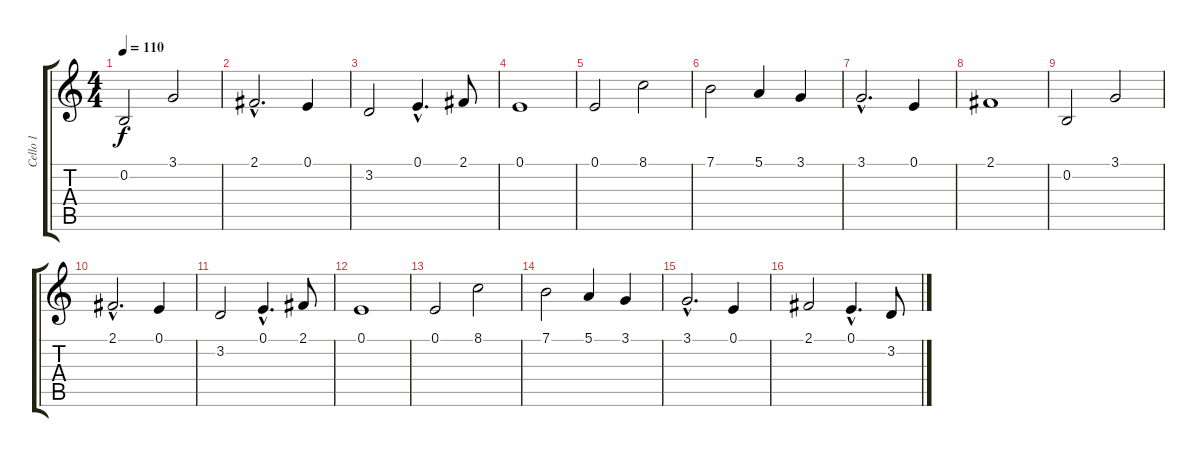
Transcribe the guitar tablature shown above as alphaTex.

\track ("Cello 1" "Cello 1") {instrument cello}
\staff {score tabs}
\tuning (E4 B3 G3 D3 A2 E2) {hide}
\ts (4 4)
\tempo 110
\clef g2
\ks c
0.2.2{dy f} 3.1.2 |
2.1{hac}.2{d} 0.1.4 |
3.2.2 0.1{hac}.4{d} 2.1.8 |
0.1.1 |
0.1.2 8.1.2 |
7.1.2 5.1.4 3.1.4 |
3.1{hac}.2{d} 0.1.4 |
2.1.1 |
0.2.2 3.1.2 |
2.1{hac}.2{d} 0.1.4 |
3.2.2 0.1{hac}.4{d} 2.1.8 |
0.1.1 |
0.1.2 8.1.2 |
7.1.2 5.1.4 3.1.4 |
3.1{hac}.2{d} 0.1.4 |
2.1.2 0.1{hac}.4{d} 3.2.8
